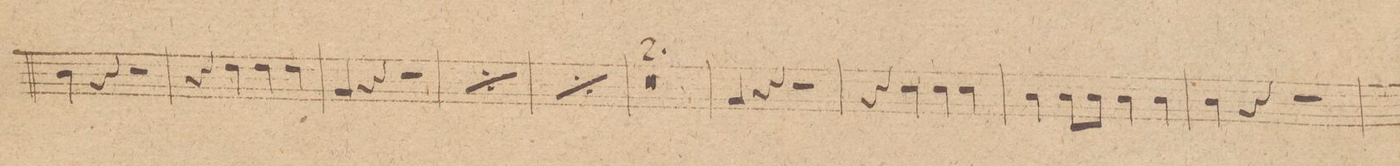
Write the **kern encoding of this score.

**kern	**dynam
*I"Corno 2do in F.	*
*clefG2	*
*k[b-]	*
*met(c|)	*
*M2/2	*
4e\	.
4r	.
2r	.
=13	=13
4r	.
4g\	.
4g\	.
4g\	.
=14	=14
4c/	.
4r	.
2r	.
=15	=15
*rep	*
4c/	.
4r	.
2r	.
*Xrep	*
=16	=16
*rep	*
4c/	.
4r	.
2r	.
*Xrep	*
=17	=17
0r	.
=18	=18
=19	=19
4c/	.
4r	.
2r	.
=20	=20
4r	.
4f\	.
4f\	.
4f\	.
=21	=21
4e\	.
*8\right	*
8e\L	.
8e\J	.
4e\	.
4e\	.
=22	=22
4e\	.
4r	.
2r	.
=23	=23
*-	*-
